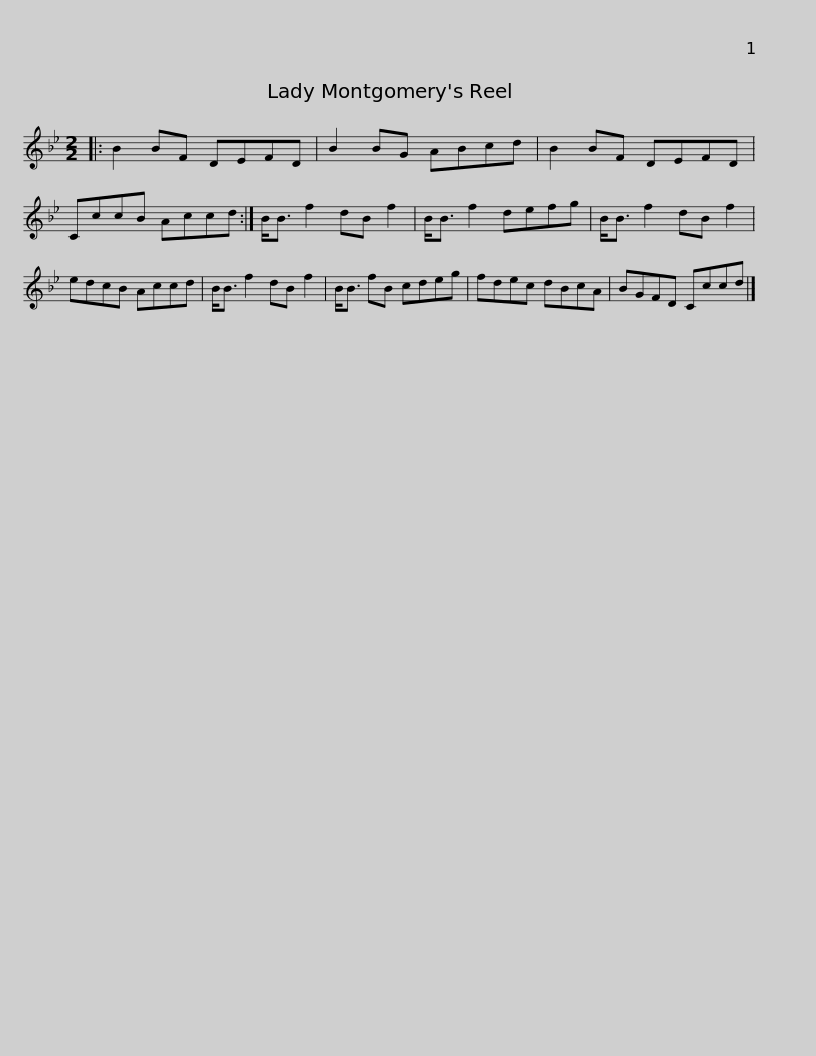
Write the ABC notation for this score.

X:1
L:1/8
M:2/2
I:linebreak $
K:Bb
V:1 treble
V:1
|: B2 BF DEFD | B2 BG ABcd | B2 BF DEFD | CccB Accd :| B<B f2 dB f2 |$ %5
 B<B f2 defg | B<B f2 dB f2 | edcB Accd | B<B f2 dB f2 | B<B fB cdeg | %10
 fdec dBcA |$ BGFD Cccd |] %12
